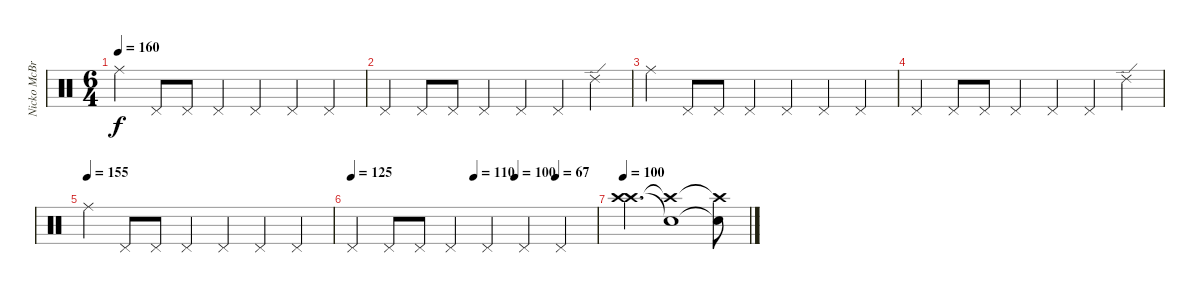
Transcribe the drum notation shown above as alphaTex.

\track ("Nicko McBrain" "Nicko McBr") {instrument percussion}
\staff {score}
\articulation defaults
\ts (6 4)
\tempo 160
\clef neutral
\ks c "Ride (middle)".4{dy f balance 16} "Pedal Hi-Hat (hit)".8{balance 8} "Pedal Hi-Hat (hit)".8 "Pedal Hi-Hat (hit)".4 "Pedal Hi-Hat (hit)".4 "Pedal Hi-Hat (hit)".4 "Pedal Hi-Hat (hit)".4
|
"Pedal Hi-Hat (hit)".4 "Pedal Hi-Hat (hit)".8 "Pedal Hi-Hat (hit)".8 "Pedal Hi-Hat (hit)".4 "Pedal Hi-Hat (hit)".4 "Pedal Hi-Hat (hit)".4 "Ride (edge) 2".4 |
"Ride (middle)".4{balance 16} "Pedal Hi-Hat (hit)".8{balance 8} "Pedal Hi-Hat (hit)".8 "Pedal Hi-Hat (hit)".4 "Pedal Hi-Hat (hit)".4 "Pedal Hi-Hat (hit)".4 "Pedal Hi-Hat (hit)".4 |
"Pedal Hi-Hat (hit)".4 "Pedal Hi-Hat (hit)".8 "Pedal Hi-Hat (hit)".8 "Pedal Hi-Hat (hit)".4 "Pedal Hi-Hat (hit)".4 "Pedal Hi-Hat (hit)".4 "Ride (edge) 2".4 |
\tempo (155)
"Ride (middle)".4{balance 16} "Pedal Hi-Hat (hit)".8{balance 8} "Pedal Hi-Hat (hit)".8 "Pedal Hi-Hat (hit)".4 "Pedal Hi-Hat (hit)".4 "Pedal Hi-Hat (hit)".4 "Pedal Hi-Hat (hit)".4 |
\tempo 125
\tempo (110 0.5)
\tempo (100 0.6666666666666666)
\tempo (67 0.8333333333333334)
"Pedal Hi-Hat (hit)".4 "Pedal Hi-Hat (hit)".8 "Pedal Hi-Hat (hit)".8 "Pedal Hi-Hat (hit)".4 "Pedal Hi-Hat (hit)".4 "Pedal Hi-Hat (hit)".4 "Pedal Hi-Hat (hit)".4 |
\tempo 100
("Crash high (hit)" "Crash high (hit)").4{d volume 10} ("Crash high (hit)"{t} "Snare (hit)"{t}).1 ("Crash high (hit)"{t} "Snare (hit)"{t}).8
